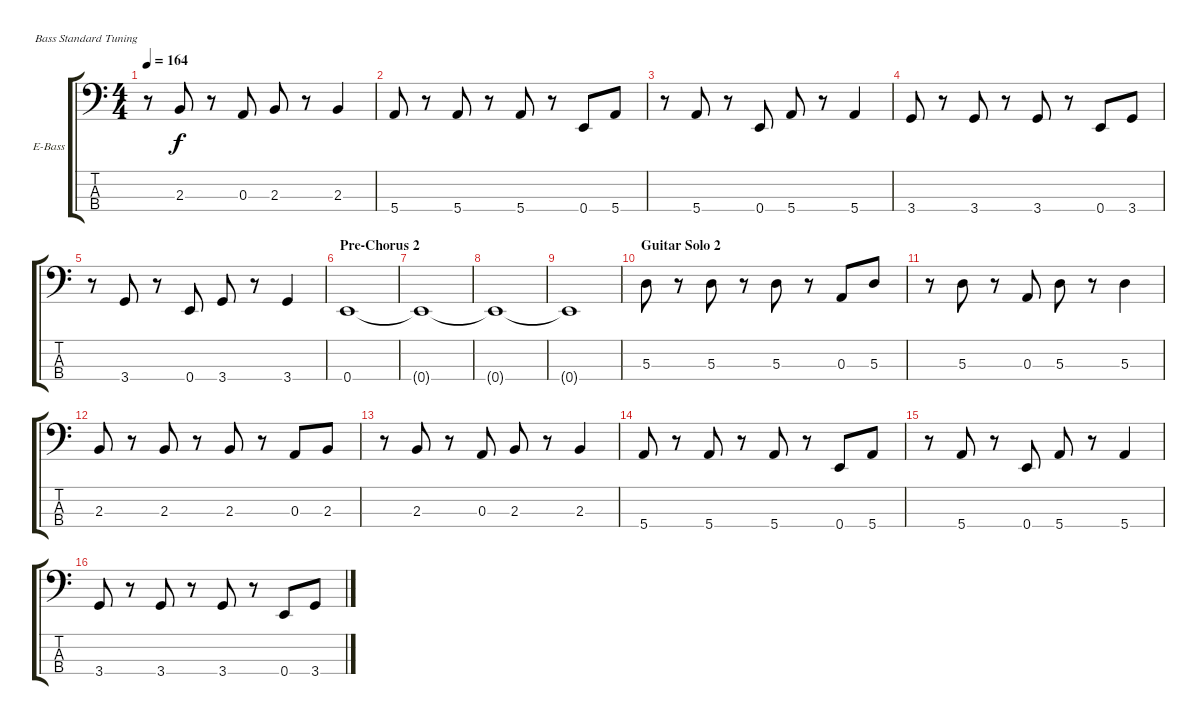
\defaultSystemsLayout 4
\bracketExtendMode groupsimilarinstruments
\firstSystemTrackNameOrientation horizontal
\otherSystemsTrackNameOrientation horizontal
\track ("Electric Bass" "E-Bass") {instrument electricbassfinger}
\staff {score tabs}
\tuning (G2 D2 A1 E1)
\ts (4 4)
\tempo 164
\clef f4
\ks c
r.8{dy f} 2.3.8 r.8 0.3.8 2.3.8 r.8 2.3.4 |
5.4.8 r.8 5.4.8 r.8 5.4.8 r.8 0.4.8 5.4.8 |
r.8 5.4.8 r.8 0.4.8 5.4.8 r.8 5.4.4 |
3.4.8 r.8 3.4.8 r.8 3.4.8 r.8 0.4.8 3.4.8 |
r.8 3.4.8 r.8 0.4.8 3.4.8 r.8 3.4.4 |
\section ("" "Pre-Chorus 2")
0.4.1 |
0.4{t}.1 |
0.4{t}.1 |
0.4{t}.1 |
\section ("" "Guitar Solo 2")
5.3.8 r.8 5.3.8 r.8 5.3.8 r.8 0.3.8 5.3.8 |
r.8 5.3.8 r.8 0.3.8 5.3.8 r.8 5.3.4 |
2.3.8 r.8 2.3.8 r.8 2.3.8 r.8 0.3.8 2.3.8 |
r.8 2.3.8 r.8 0.3.8 2.3.8 r.8 2.3.4 |
5.4.8 r.8 5.4.8 r.8 5.4.8 r.8 0.4.8 5.4.8 |
r.8 5.4.8 r.8 0.4.8 5.4.8 r.8 5.4.4 |
3.4.8 r.8 3.4.8 r.8 3.4.8 r.8 0.4.8 3.4.8
